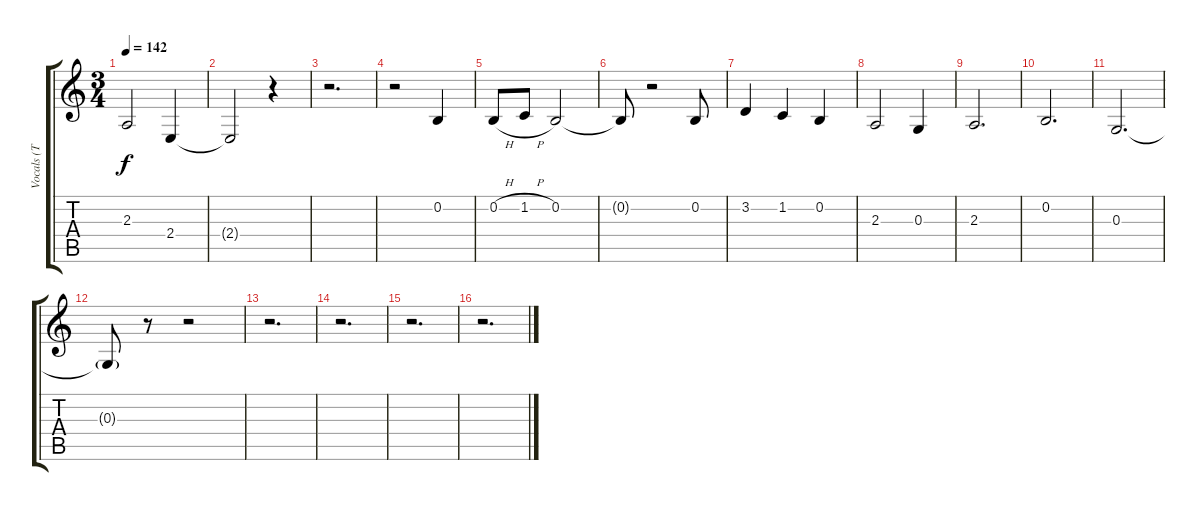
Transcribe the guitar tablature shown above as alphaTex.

\track ("Vocals (T Swizzle)" "Vocals (T ") {instrument flute}
\staff {score tabs}
\tuning (E4 B3 G3 D3 A2 E2) {hide}
\ts (3 4)
\tempo 142
\clef g2
\ks c
2.3.2{dy f} 2.4.4 |
2.4{t}.2 r.4 |
r.2{d} |
r.2 0.2.4 |
0.2{h}.8 1.2{h}.8 0.2.2 |
0.2{t}.8 r.2 0.2.8 |
3.2.4 1.2.4 0.2.4 |
2.3.2 0.3.4 |
2.3.2{d} |
0.2.2{d} |
0.3.2{d} |
0.3{g t}.8 r.8 r.2 |
r.2{d} |
r.2{d} |
r.2{d} |
r.2{d}
